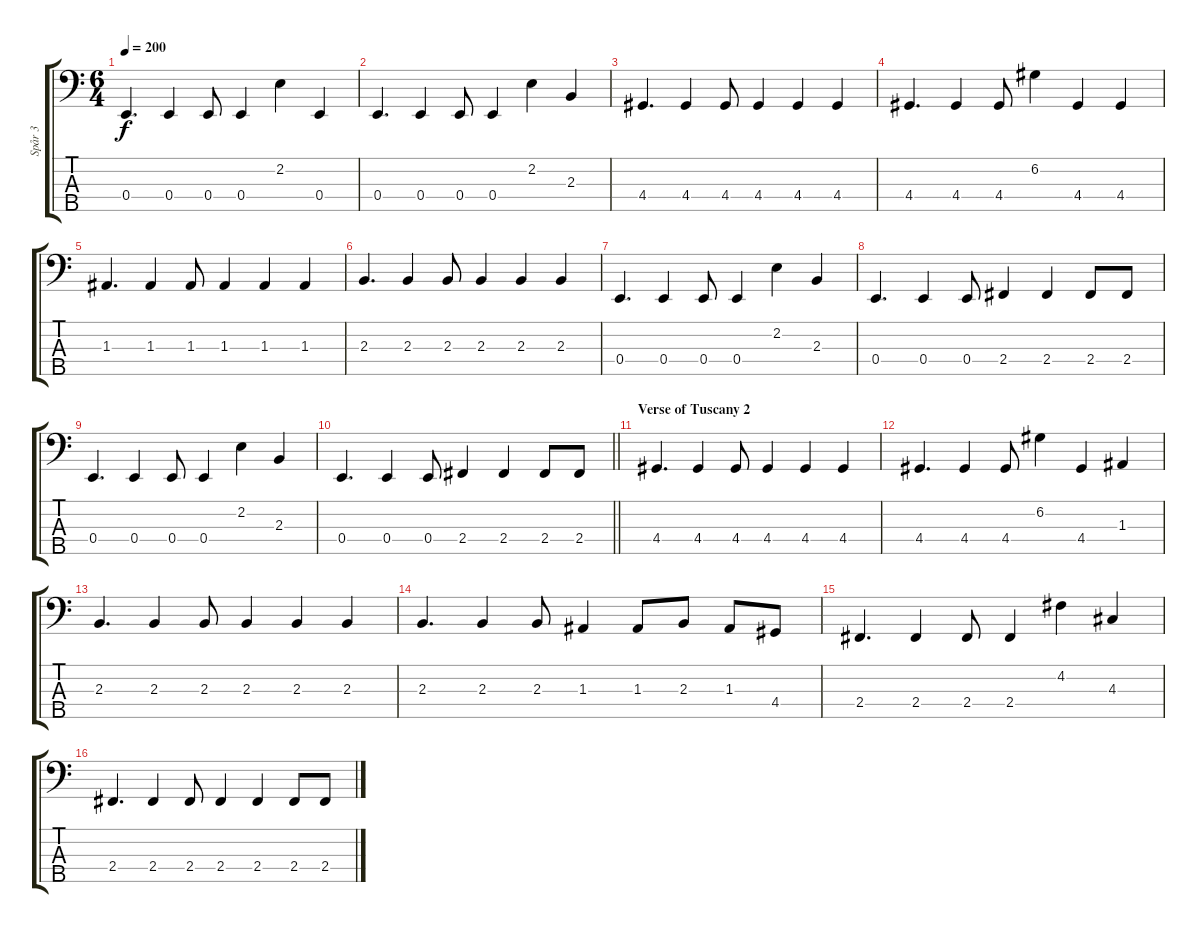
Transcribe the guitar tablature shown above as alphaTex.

\track ("Spår 3" "Spår 3") {instrument electricbassfinger}
\staff {score tabs}
\tuning (G2 D2 A1 E1 B0) {hide}
\ts (6 4)
\tempo 200
\clef f4
\ks c
0.4.4{d dy f} 0.4.4 0.4.8 0.4.4 2.2.4 0.4.4 |
0.4.4{d} 0.4.4 0.4.8 0.4.4 2.2.4 2.3.4 |
4.4.4{d} 4.4.4 4.4.8 4.4.4 4.4.4 4.4.4 |
4.4.4{d} 4.4.4 4.4.8 6.2.4 4.4.4 4.4.4 |
1.3.4{d} 1.3.4 1.3.8 1.3.4 1.3.4 1.3.4 |
2.3.4{d} 2.3.4 2.3.8 2.3.4 2.3.4 2.3.4 |
0.4.4{d} 0.4.4 0.4.8 0.4.4 2.2.4 2.3.4 |
0.4.4{d} 0.4.4 0.4.8 2.4.4 2.4.4 2.4.8 2.4.8 |
0.4.4{d} 0.4.4 0.4.8 0.4.4 2.2.4 2.3.4 |
\barLineRight lightlight
0.4.4{d} 0.4.4 0.4.8 2.4.4 2.4.4 2.4.8 2.4.8 |
\section ("" "Verse of Tuscany 2")
4.4.4{d} 4.4.4 4.4.8 4.4.4 4.4.4 4.4.4 |
4.4.4{d} 4.4.4 4.4.8 6.2.4 4.4.4 1.3.4 |
2.3.4{d} 2.3.4 2.3.8 2.3.4 2.3.4 2.3.4 |
2.3.4{d} 2.3.4 2.3.8 1.3.4 1.3.8 2.3.8 1.3.8 4.4.8 |
2.4.4{d} 2.4.4 2.4.8 2.4.4 4.2.4 4.3.4 |
2.4.4{d} 2.4.4 2.4.8 2.4.4 2.4.4 2.4.8 2.4.8
